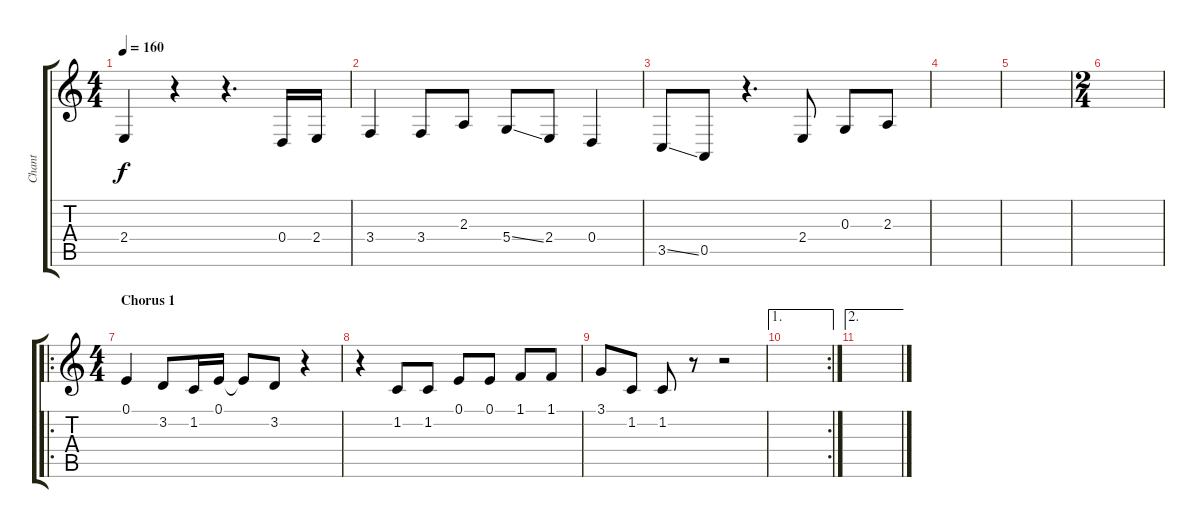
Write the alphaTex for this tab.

\track ("Chant" "Chant") {instrument lead2sawtooth}
\staff {score tabs}
\tuning (E4 B3 G3 D3 A2 E2) {hide}
\ts (4 4)
\tempo 160
\clef g2
\ks c
2.4{t}.4{dy f} r.4 r.4{d} 0.4.16 2.4.16 |
3.4.4 3.4.8 2.3.8 5.4{ss}.8 2.4.8 0.4.4 |
3.5{ss}.8 0.5.8 r.4{d} 2.4.8 0.3.8 2.3.8 |
|
|
\ts (2 4)
|
\ro
\ts (4 4)
\section ("" "Chorus 1")
0.1.4 3.2.8 1.2.16 0.1.16 0.1{t}.8 3.2.8 r.4 |
r.4 1.2.8 1.2.8 0.1.8 0.1.8 1.1.8 1.1.8 |
3.1.8 1.2.8 1.2.8 r.8 r.2 |
\ae 1
\rc 2
|
\ae 2
